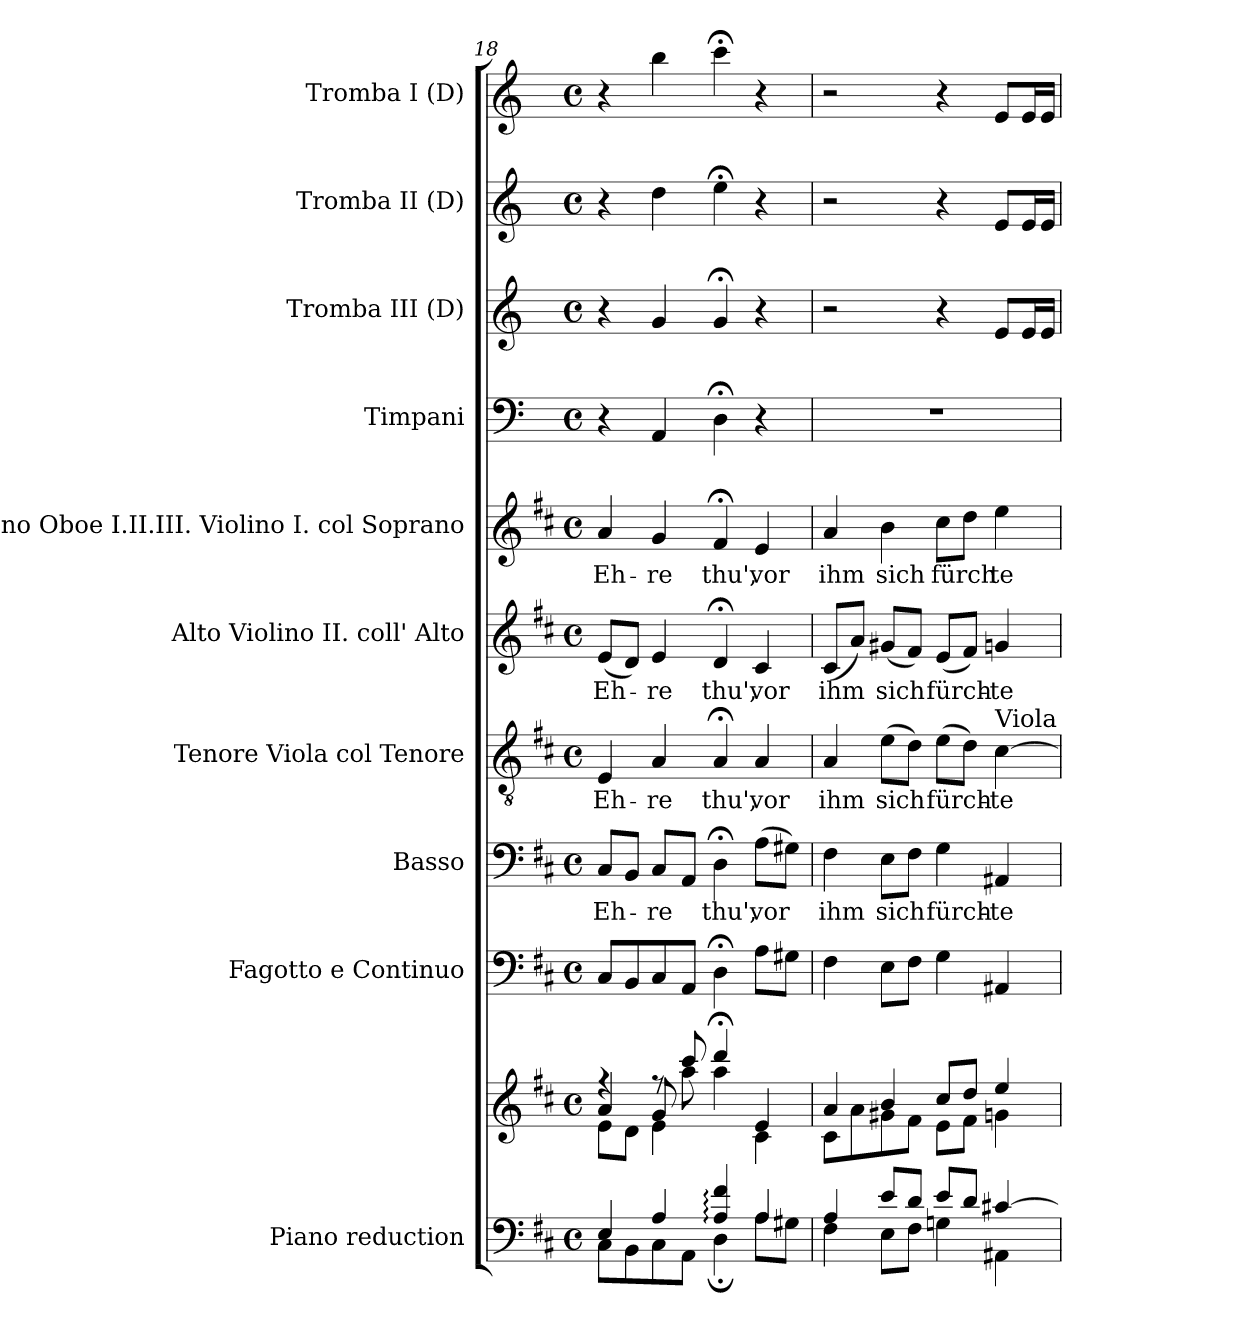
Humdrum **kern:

**kern	**kern	**kern	**kern	**text	**kern	**text	**kern	**text	**kern	**text	**kern	**kern	**kern	**kern
*part10	*part10	*part9	*part8	*part8	*part7	*part7	*part6	*part6	*part5	*part5	*part4	*part3	*part2	*part1
*staff11	*staff10	*staff9	*staff8	*staff8	*staff7	*staff7	*staff6	*staff6	*staff5	*staff5	*staff4	*staff3	*staff2	*staff1
*I"Piano reduction	*	*I"Fagotto e Continuo	*I"Basso	*	*I"Tenore Viola col Tenore	*	*I"Alto Violino II. coll' Alto	*	*I"Soprano Oboe I.II.III. Violino I. col Soprano	*	*I"Timpani	*I"Tromba III (D)	*I"Tromba II (D)	*I"Tromba I (D)
*I'Pno	*	*	*	*	*	*	*	*	*	*	*I'Timp	*	*	*
*clefF4	*clefG2	*clefF4	*clefF4	*	*clefGv2	*	*clefG2	*	*clefG2	*	*clefF4	*clefG2	*clefG2	*clefG2
*	*	*	*	*	*	*	*	*	*	*	*	*ITrd-1c-2	*ITrd-1c-2	*ITrd-1c-2
*k[f#c#]	*k[f#c#]	*k[f#c#]	*k[f#c#]	*	*k[f#c#]	*	*k[f#c#]	*	*k[f#c#]	*	*k[]	*k[f#c#]	*k[f#c#]	*k[f#c#]
*M4/4	*M4/4	*M4/4	*M4/4	*	*M4/4	*	*M4/4	*	*M4/4	*	*M4/4	*M4/4	*M4/4	*M4/4
*met(c)	*met(c)	*met(c)	*met(c)	*	*met(c)	*	*met(c)	*	*met(c)	*	*met(c)	*met(c)	*met(c)	*met(c)
=18	=18	=18	=18	=18	=18	=18	=18	=18	=18	=18	=18	=18	=18	=18
*^	*^	*	*	*	*	*	*	*	*	*	*	*	*	*
*	*	*	*^	*	*	*	*	*	*	*	*	*	*	*	*	*
!	!	!	!	!	!	!	!LO:LY:b	!	!LO:LY:b	!	!LO:LY:b	!	!LO:LY:b	!	!	!	!
4E/	8C#\L	4rff	8e\L	4a/	8C#/L	8C#/L	Eh-	4E/	Eh-	(<8e/L	Eh-	4a/	Eh-	4r	4r	4r	4r
.	8BB\	.	8d\J	.	8BB/	8BB/J	.	.	.	8d/J)	.	.	.	.	.	.	.
!	!	!	!	!	!	!	!LO:LY:b	!	!LO:LY:b	!	!LO:LY:b	!	!LO:LY:b	!	!	!	!
4A/	8C#\	8rff	4e\	8g/	8C#/	8C#/L	-re	4A/	re	4e/	-re	4g/	re	4AA/	4a/	4ee\	4ccc#\
.	8AA\J	8ccc#/	.	8aa\	8AA/J	8AA/J	.	.	.	.	.	.	.	.	.	.	.
!	!	!	!	!	!	!	!LO:LY:b	!	!LO:LY:b	!	!LO:LY:b	!	!LO:LY:b	!	!	!	!
4A/: 4f#/:	4D;\	4ddd;</	4aa\	2reyy	4D;<\	4D;<\	thu',	4A;</	thu',	4d;</	thu',	4f#;</	thu',	4D;<\	4a;</	4ff#;<\	4ddd;<\
!	!	!	!	!	!	!	!LO:LY:b	!	!LO:LY:b	!	!LO:LY:b	!	!LO:LY:b	!	!	!	!
4A/	8A\L	4e/	4c#\	.	8A\L	(>8A\L	vor	4A/	vor	4c#/	vor	4e/	vor	4r	4r	4r	4r
.	8G#X\J	.	.	.	8G#X\J	8G#X\J)	.	.	.	.	.	.	.	.	.	.	.
*	*	*	*v	*v	*	*	*	*	*	*	*	*	*	*	*	*	*
!!LO:PB:g=z
=19	=19	=19	=19	=19	=19	=19	=19	=19	=19	=19	=19	=19	=19	=19	=19	=19
!	!	!	!	!	!	!LO:LY:b	!	!LO:LY:b	!	!LO:LY:b	!	!LO:LY:b	!	!	!	!
4A/	4F#\	4a/	8c#\L	4F#\	4F#\	ihm	4A/	ihm	(<8c#/L	ihm	4a/	ihm	1r	2r	2r	2r
.	.	.	8a\	.	.	.	.	.	8a/J)	.	.	.	.	.	.	.
!	!	!	!	!	!	!LO:LY:b	!	!LO:LY:b	!	!LO:LY:b	!	!LO:LY:b	!	!	!	!
8e/L	8E\L	4b/	8g#X\	8E\L	8E\L	sich	(>8e\L	sich	(<8g#X/L	sich	4b\	sich	.	.	.	.
8d/J	8F#\J	.	8f#\J	8F#\J	8F#\J	.	8d\J)	.	8f#/J)	.	.	.	.	.	.	.
!	!	!	!	!	!	!LO:LY:b	!	!LO:LY:b	!	!LO:LY:b	!	!LO:LY:b	!	!	!	!
8e/L	4Gn\	8cc#/L	8e\L	4G\	4G\	fürch-	(>8e\L	fürch-	(<8e/L	fürch-	8cc#\L	fürch	.	4r	4r	4r
8d/J	.	8dd/J	8f#\J	.	.	.	8d\J)	.	8f#/J)	.	8dd\J	.	.	.	.	.
!	!	!	!	!	!	!	!LO:TX:a:t=Viola	!	!	!	!	!	!	!	!	!
!	!	!	!	!	!	!LO:LY:b	!	!LO:LY:b	!	!LO:LY:b	!	!LO:LY:b	!	!	!	!
[4c#X/	4AA#X\	4ee/	4gn\	4AA#X/	4AA#X/	te	[4c#\	-te	4gn/	-te	4ee\	te	.	8f#/L	8f#/L	8f#/L
.	.	.	.	.	.	.	.	.	.	.	.	.	.	16f#/L	16f#/L	16f#/L
.	.	.	.	.	.	.	.	.	.	.	.	.	.	16f#/JJ	16f#/JJ	16f#/JJ
*v	*v	*	*	*	*	*	*	*	*	*	*	*	*	*	*	*
*	*v	*v	*	*	*	*	*	*	*	*	*	*	*	*	*
=	=	=	=	=	=	=	=	=	=	=	=	=	=	=
*-	*-	*-	*-	*-	*-	*-	*-	*-	*-	*-	*-	*-	*-	*-
